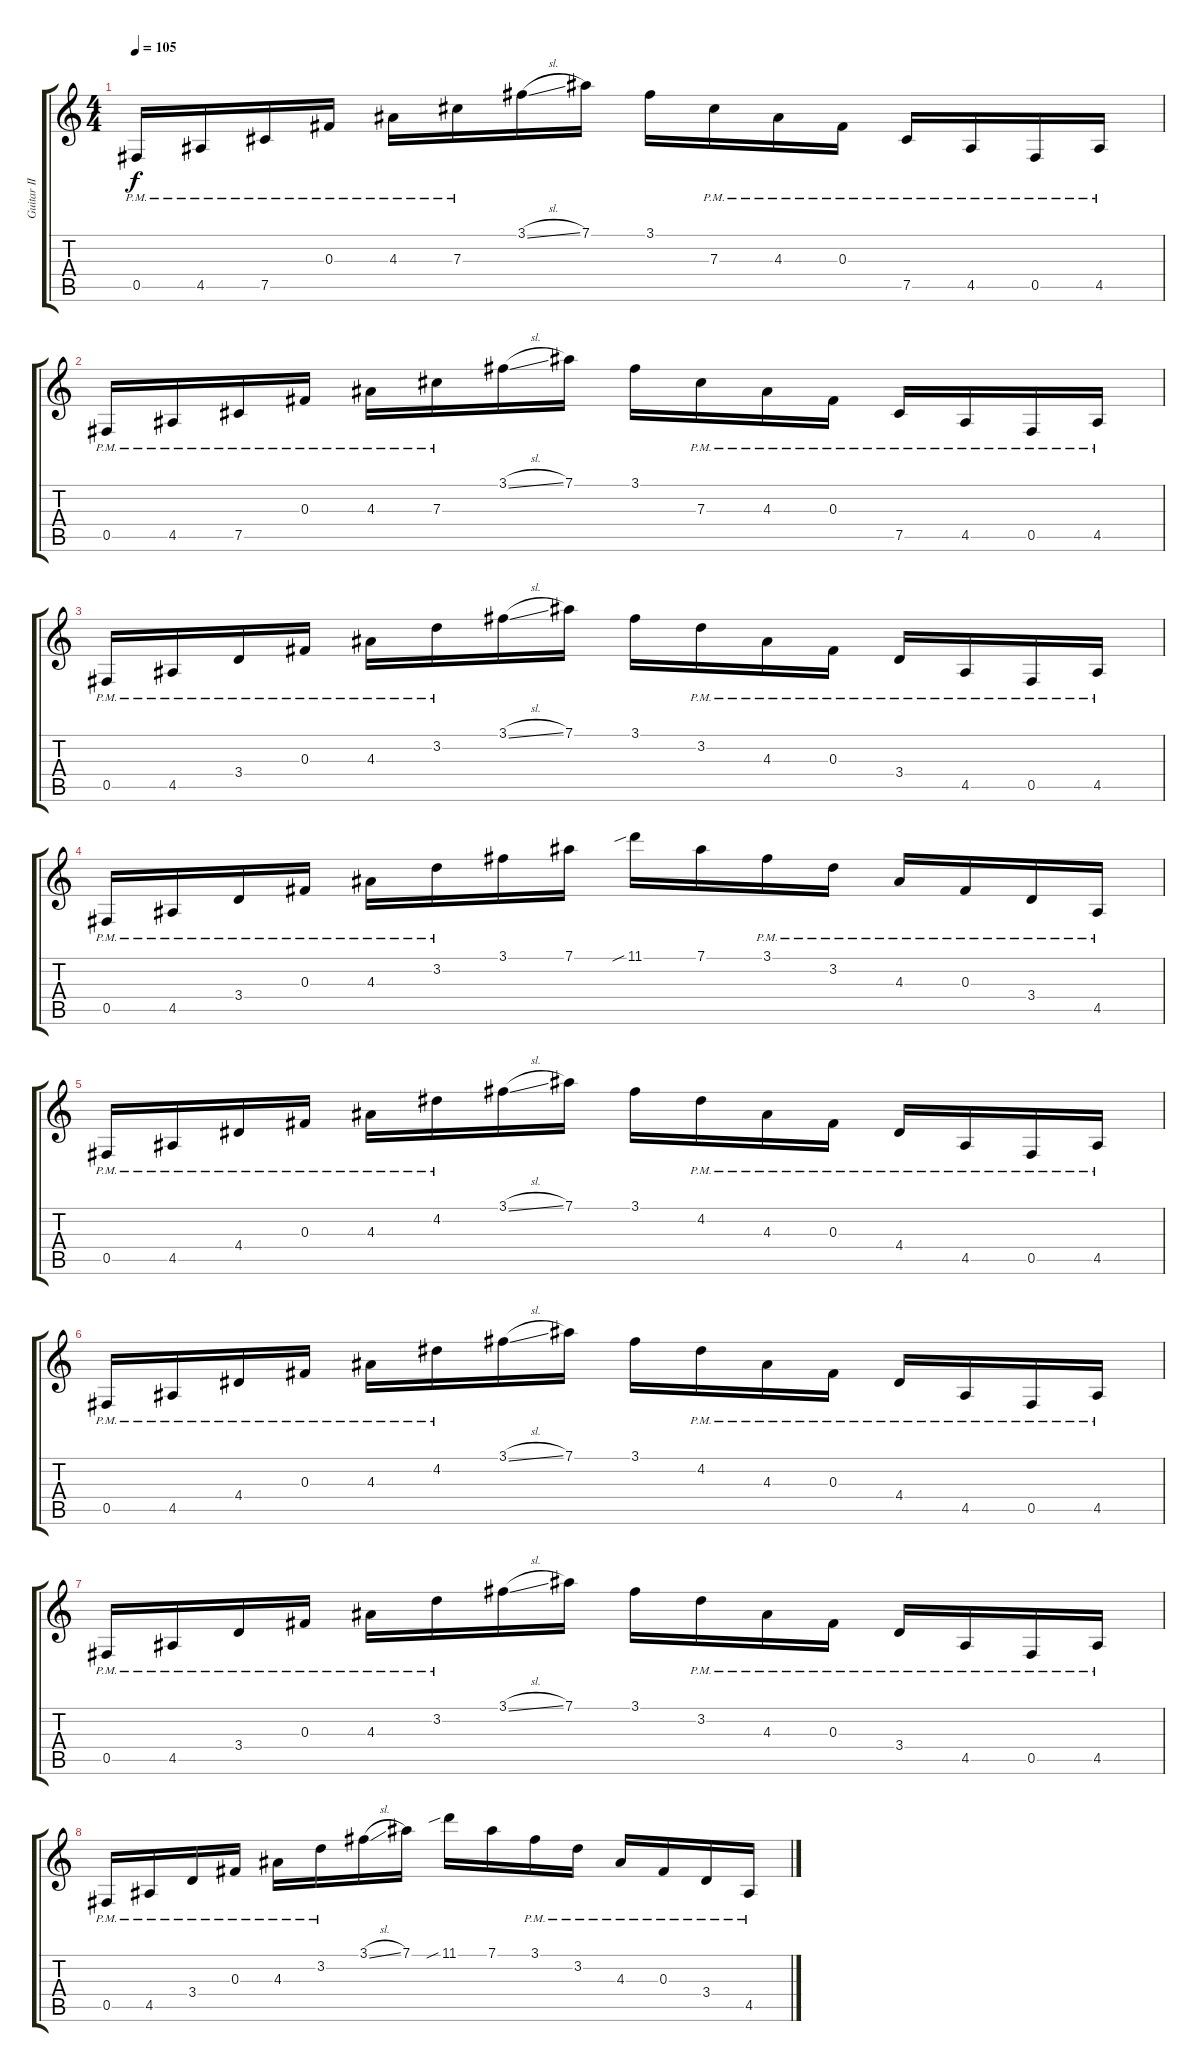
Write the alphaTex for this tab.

\track ("Guitar II" "Guitar II") {instrument distortionguitar}
\staff {score tabs}
\tuning (Eb4 B3 Gb3 B2 Gb2 B1) {hide}
\ts (4 4)
\tempo 105
\clef g2
\ks c
0.5{pm}.16{dy f} 4.5{pm}.16 7.5{pm}.16 0.3{pm}.16 4.3{pm}.16 7.3{pm}.16 3.1{sl}.16 7.1.16 3.1.16 7.3{pm}.16 4.3{pm}.16 0.3{pm}.16 7.5{pm}.16 4.5{pm}.16 0.5{pm}.16 4.5{pm}.16 |
0.5{pm}.16 4.5{pm}.16 7.5{pm}.16 0.3{pm}.16 4.3{pm}.16 7.3{pm}.16 3.1{sl}.16 7.1.16 3.1.16 7.3{pm}.16 4.3{pm}.16 0.3{pm}.16 7.5{pm}.16 4.5{pm}.16 0.5{pm}.16 4.5{pm}.16 |
0.5{pm}.16 4.5{pm}.16 3.4{pm}.16 0.3{pm}.16 4.3{pm}.16 3.2{pm}.16 3.1{sl}.16 7.1.16 3.1.16 3.2{pm}.16 4.3{pm}.16 0.3{pm}.16 3.4{pm}.16 4.5{pm}.16 0.5{pm}.16 4.5{pm}.16 |
0.5{pm}.16 4.5{pm}.16 3.4{pm}.16 0.3{pm}.16 4.3{pm}.16 3.2{pm}.16 3.1.16 7.1.16 11.1{sib}.16 7.1.16 3.1{pm}.16 3.2{pm}.16 4.3{pm}.16 0.3{pm}.16 3.4{pm}.16 4.5{pm}.16 |
0.5{pm}.16 4.5{pm}.16 4.4{pm}.16 0.3{pm}.16 4.3{pm}.16 4.2{pm}.16 3.1{sl}.16 7.1.16 3.1.16 4.2{pm}.16 4.3{pm}.16 0.3{pm}.16 4.4{pm}.16 4.5{pm}.16 0.5{pm}.16 4.5{pm}.16 |
0.5{pm}.16 4.5{pm}.16 4.4{pm}.16 0.3{pm}.16 4.3{pm}.16 4.2{pm}.16 3.1{sl}.16 7.1.16 3.1.16 4.2{pm}.16 4.3{pm}.16 0.3{pm}.16 4.4{pm}.16 4.5{pm}.16 0.5{pm}.16 4.5{pm}.16 |
0.5{pm}.16 4.5{pm}.16 3.4{pm}.16 0.3{pm}.16 4.3{pm}.16 3.2{pm}.16 3.1{sl}.16 7.1.16 3.1.16 3.2{pm}.16 4.3{pm}.16 0.3{pm}.16 3.4{pm}.16 4.5{pm}.16 0.5{pm}.16 4.5{pm}.16 |
0.5{pm}.16 4.5{pm}.16 3.4{pm}.16 0.3{pm}.16 4.3{pm}.16 3.2{pm}.16 3.1{sl}.16 7.1.16 11.1{sib}.16 7.1.16 3.1{pm}.16 3.2{pm}.16 4.3{pm}.16 0.3{pm}.16 3.4{pm}.16 4.5{pm}.16
